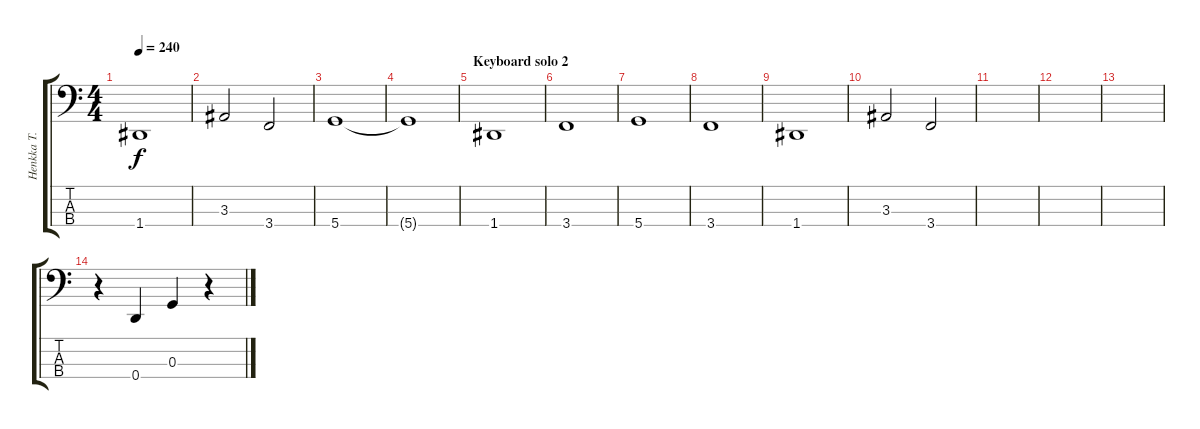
\track ("Henkka T. Blacksmith" "Henkka T. ") {instrument electricbasspick}
\staff {score tabs}
\tuning (F2 C2 G1 D1) {hide}
\ts (4 4)
\tempo 240
\clef f4
\ks c
1.4.1{dy f} |
3.3.2 3.4.2 |
5.4.1 |
5.4{t}.1 |
\section ("" "Keyboard solo 2")
1.4.1 |
3.4.1 |
5.4.1 |
3.4.1 |
1.4.1 |
3.3.2 3.4.2 |
|
|
|
r.4 0.4.4 0.3.4 r.4
